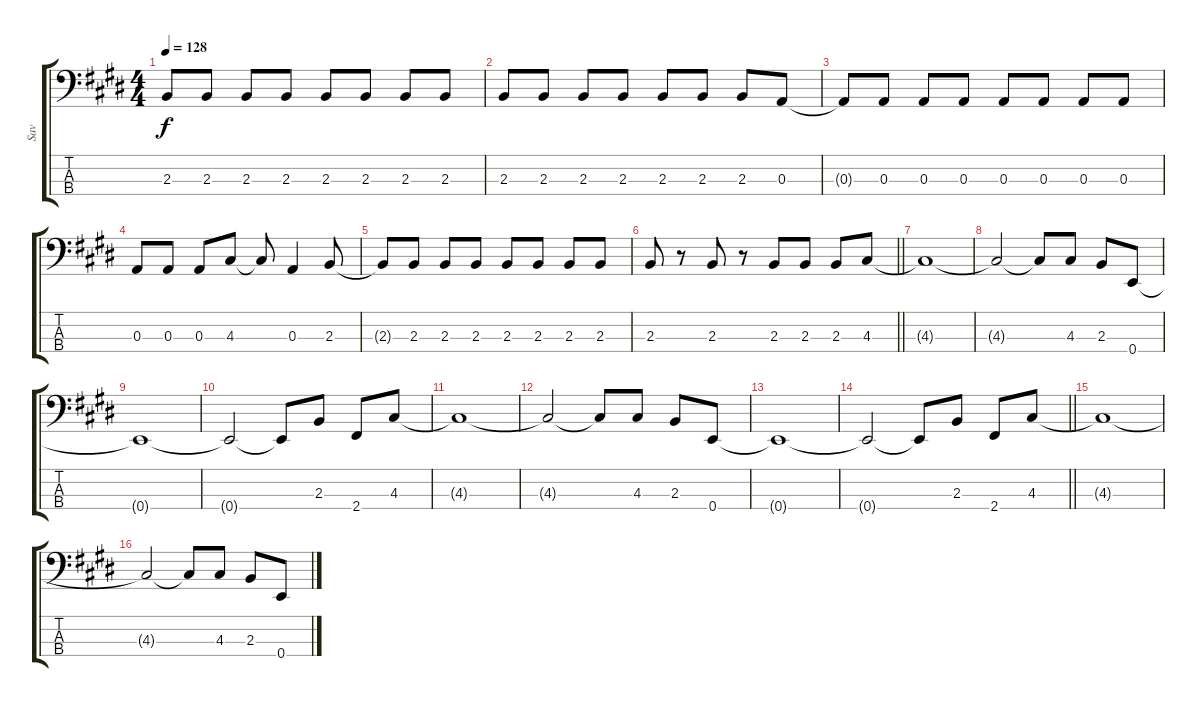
\track ("Sav" "Sav") {instrument electricbassfinger}
\staff {score tabs}
\tuning (G2 D2 A1 E1) {hide}
\ts (4 4)
\tempo 128
\clef f4
\ks c#minor
2.3{t}.8{dy f} 2.3.8 2.3.8 2.3.8 2.3.8 2.3.8 2.3.8 2.3.8 |
2.3.8 2.3.8 2.3.8 2.3.8 2.3.8 2.3.8 2.3.8 0.3.8 |
0.3{t}.8 0.3.8 0.3.8 0.3.8 0.3.8 0.3.8 0.3.8 0.3.8 |
0.3.8 0.3.8 0.3.8 4.3.8 4.3{t}.8 0.3.4 2.3.8 |
2.3{t}.8 2.3.8 2.3.8 2.3.8 2.3.8 2.3.8 2.3.8 2.3.8 |
\barLineRight lightlight
2.3.8 r.8 2.3.8 r.8 2.3.8 2.3.8 2.3.8 4.3.8 |
4.3{t}.1 |
4.3{t}.2 4.3{t}.8 4.3.8 2.3.8 0.4.8 |
0.4{t}.1 |
0.4{t}.2 0.4{t}.8 2.3.8 2.4.8 4.3.8 |
4.3{t}.1 |
4.3{t}.2 4.3{t}.8 4.3.8 2.3.8 0.4.8 |
0.4{t}.1 |
\barLineRight lightlight
0.4{t}.2 0.4{t}.8 2.3.8 2.4.8 4.3.8 |
4.3{t}.1 |
4.3{t}.2 4.3{t}.8 4.3.8 2.3.8 0.4.8
